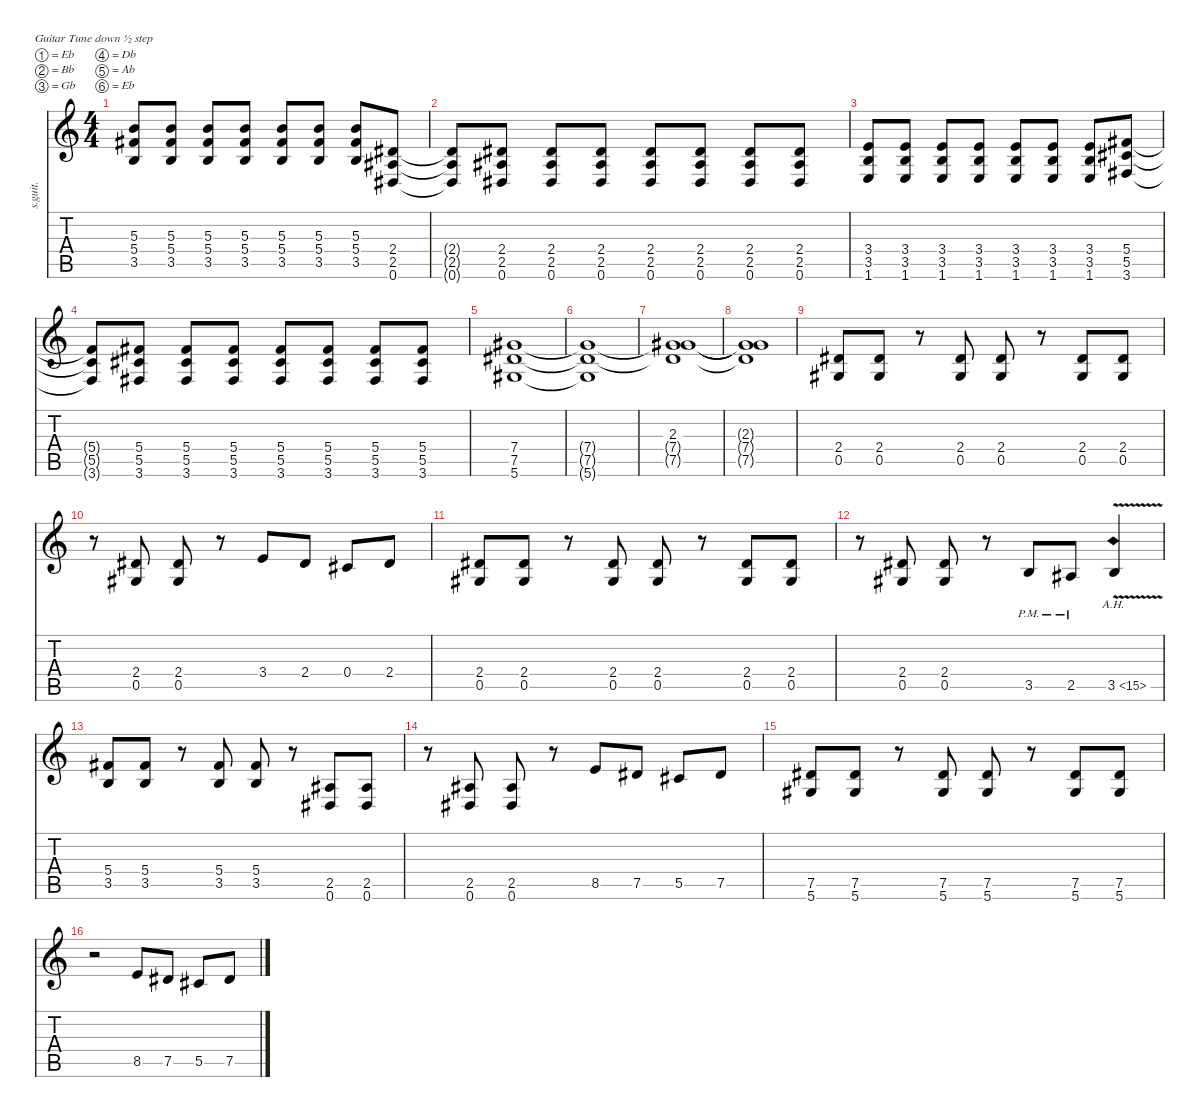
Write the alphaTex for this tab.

\defaultSystemsLayout 4
\hideDynamics
\bracketExtendMode nobrackets
\track ("" "s.guit.") {instrument distortionguitar}
\staff {score tabs}
\tuning (Eb4 Bb3 Gb3 Db3 Ab2 Eb2)
\ts (4 4)
\tempo (184 hide)
\clef g2
\ks c
(5.3 5.4{acc #} 3.5).8{dy f} (5.3 5.4{acc #} 3.5).8 (5.3 5.4{acc #} 3.5).8 (5.3 5.4{acc #} 3.5).8 (5.3 5.4{acc #} 3.5).8 (5.3 5.4{acc #} 3.5).8 (5.3 5.4{acc #} 3.5).8 (2.4{acc #} 2.5{acc #} 0.6{acc #}).8 |
(2.4{t acc #} 2.5{t acc #} 0.6{t acc #}).8 (2.4{acc #} 2.5{acc #} 0.6{acc #}).8 (2.4{acc #} 2.5{acc #} 0.6{acc #}).8 (2.4{acc #} 2.5{acc #} 0.6{acc #}).8 (2.4{acc #} 2.5{acc #} 0.6{acc #}).8 (2.4{acc #} 2.5{acc #} 0.6{acc #}).8 (2.4{acc #} 2.5{acc #} 0.6{acc #}).8 (2.4{acc #} 2.5{acc #} 0.6{acc #}).8 |
(3.4 3.5 1.6).8 (3.4 3.5 1.6).8 (3.4 3.5 1.6).8 (3.4 3.5 1.6).8 (3.4 3.5 1.6).8 (3.4 3.5 1.6).8 (3.4 3.5 1.6).8 (5.4{acc #} 5.5{acc #} 3.6{acc #}).8 |
(5.4{t acc #} 5.5{t acc #} 3.6{t acc #}).8 (5.4{acc #} 5.5{acc #} 3.6{acc #}).8 (5.4{acc #} 5.5{acc #} 3.6{acc #}).8 (5.4{acc #} 5.5{acc #} 3.6{acc #}).8 (5.4{acc #} 5.5{acc #} 3.6{acc #}).8 (5.4{acc #} 5.5{acc #} 3.6{acc #}).8 (5.4{acc #} 5.5{acc #} 3.6{acc #}).8 (5.4{acc #} 5.5{acc #} 3.6{acc #}).8 |
(7.4{acc #} 7.5{acc #} 5.6{acc #}).1 |
(7.4{t acc #} 7.5{t acc #} 5.6{t acc #}).1 |
(2.3{acc #} 7.4{t acc #} 7.5{t acc #}).1 |
(2.3{t acc #} 7.4{t acc #} 7.5{t acc #}).1 |
(2.4{acc #} 0.5{acc #}).8 (2.4{acc #} 0.5{acc #}).8 r.8 (2.4{acc #} 0.5{acc #}).8 (2.4{acc #} 0.5{acc #}).8 r.8 (2.4{acc #} 0.5{acc #}).8 (2.4{acc #} 0.5{acc #}).8 |
r.8 (2.4{acc #} 0.5{acc #}).8 (2.4{acc #} 0.5{acc #}).8 r.8 3.4.8 2.4{acc #}.8 0.4{acc #}.8 2.4{acc #}.8 |
(2.4{acc #} 0.5{acc #}).8 (2.4{acc #} 0.5{acc #}).8 r.8 (2.4{acc #} 0.5{acc #}).8 (2.4{acc #} 0.5{acc #}).8 r.8 (2.4{acc #} 0.5{acc #}).8 (2.4{acc #} 0.5{acc #}).8 |
r.8 (2.4{acc #} 0.5{acc #}).8 (2.4{acc #} 0.5{acc #}).8 r.8 3.5{pm}.8 2.5{pm acc #}.8 3.5{ah 12 v}.4 |
(5.4{acc #} 3.5).8 (5.4{acc #} 3.5).8 r.8 (5.4{acc #} 3.5).8 (5.4{acc #} 3.5).8 r.8 (2.5{acc #} 0.6{acc #}).8 (2.5{acc #} 0.6{acc #}).8 |
r.8 (2.5{acc #} 0.6{acc #}).8 (2.5{acc #} 0.6{acc #}).8 r.8 8.5.8 7.5{acc #}.8 5.5{acc #}.8 7.5{acc #}.8 |
(7.5{acc #} 5.6{acc #}).8 (7.5{acc #} 5.6{acc #}).8 r.8 (7.5{acc #} 5.6{acc #}).8 (7.5{acc #} 5.6{acc #}).8 r.8 (7.5{acc #} 5.6{acc #}).8 (7.5{acc #} 5.6{acc #}).8 |
r.2 8.5.8 7.5{acc #}.8 5.5{acc #}.8 7.5{acc #}.8
